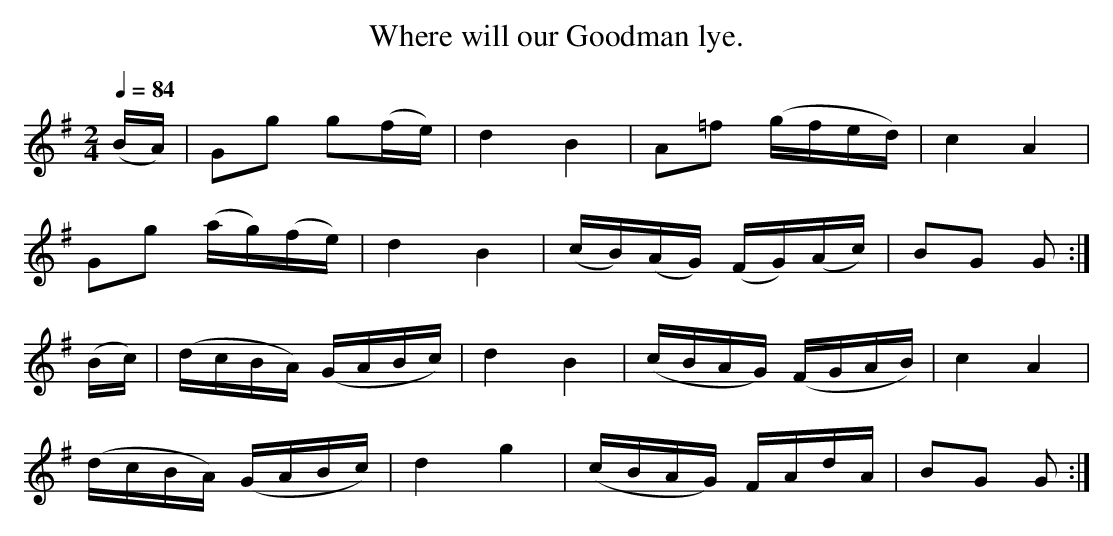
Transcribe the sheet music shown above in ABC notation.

X:1
T:Where will our Goodman lye.
M:2/4
L:1/16
Q:1/4=84
K:G major
(BA)| G2g2   g2(fe) |d4 B4| A2=f2   (gfed)  |c4   A4 |
      G2g2  (ag)(fe)|d4 B4|(cB)(AG) (FG)(Ac)|B2G2 G2:|
(Bc)|(dcBA) (GABc)  |d4 B4|(cBAG)   (FGAB)  |c4   A4 |
     (dcBA) (GABc)  |d4 g4|(cBAG)    FAdA   |B2G2 G2:|
